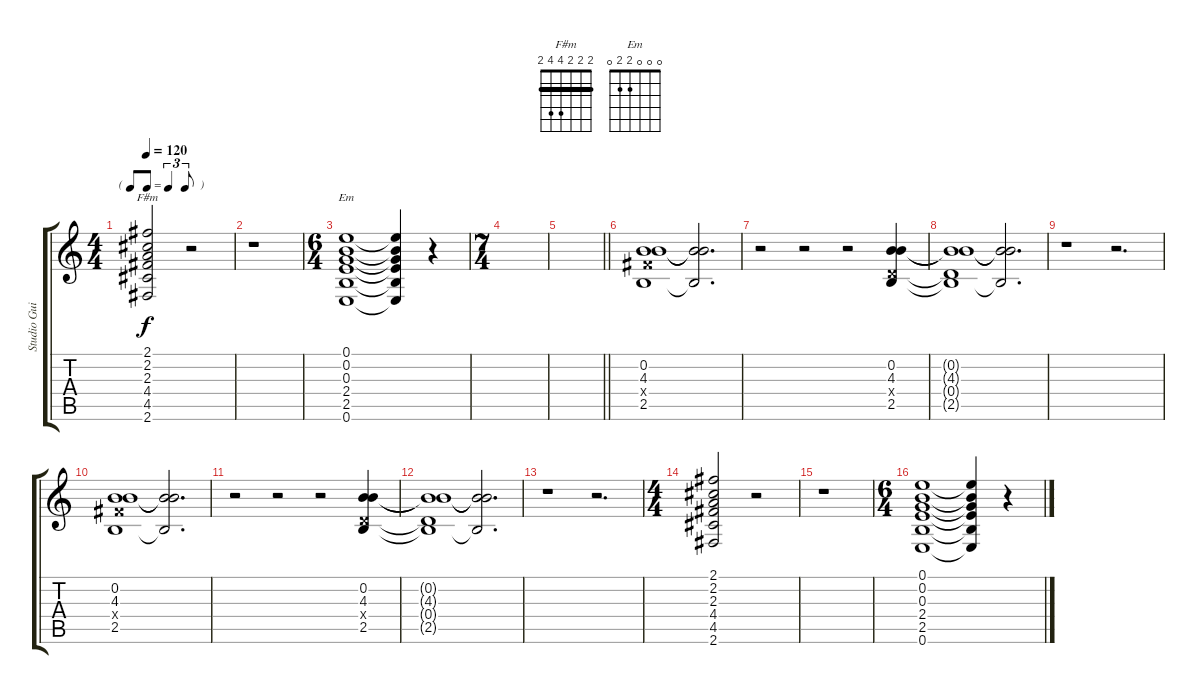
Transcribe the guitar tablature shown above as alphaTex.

\track ("Studio Guitar 1" "Studio Gui") {instrument electricguitarjazz}
\staff {score tabs}
\tuning (E4 B3 G3 D3 A2 E2) {hide}
\chord ("F#m" 2 2 2 4 4 2) {barre 2}
\chord ("Em" 0 0 0 2 2 0)
\ts (4 4)
\tf triplet8th
\tempo 120
\clef g2
\ks c
(2.1 2.2 2.3 4.4 4.5 2.6).2{ch "F#m" dy f} r.2 |
r.1 |
\ts (6 4)
(0.1 0.2 0.3 2.4 2.5 0.6).1{ch "Em"} (0.1{t} 0.2{t} 0.3{t} 2.4{t} 2.5{t} 0.6{t}).4 r.4 |
\ts (7 4)
|
\barLineRight lightlight
|
(0.2 4.3 4.4{x} 2.5).1 (0.2{t} 4.3{t} 2.5{t}).2{d} |
r.2 r.2 r.2 (0.2 4.3 0.4{x} 2.5).4 |
(0.2{t} 4.3{t} 0.4{t} 2.5{t}).1 (0.2{t} 4.3{t} 2.5{t}).2{d} |
r.1 r.2{d} |
(0.2 4.3 4.4{x} 2.5).1 (0.2{t} 4.3{t} 2.5{t}).2{d} |
r.2 r.2 r.2 (0.2 4.3 0.4{x} 2.5).4 |
(0.2{t} 4.3{t} 0.4{t} 2.5{t}).1 (0.2{t} 4.3{t} 2.5{t}).2{d} |
r.1 r.2{d} |
\ts (4 4)
(2.1 2.2 2.3 4.4 4.5 2.6).2 r.2 |
r.1 |
\ts (6 4)
(0.1 0.2 0.3 2.4 2.5 0.6).1 (0.1{t} 0.2{t} 0.3{t} 2.4{t} 2.5{t} 0.6{t}).4 r.4
